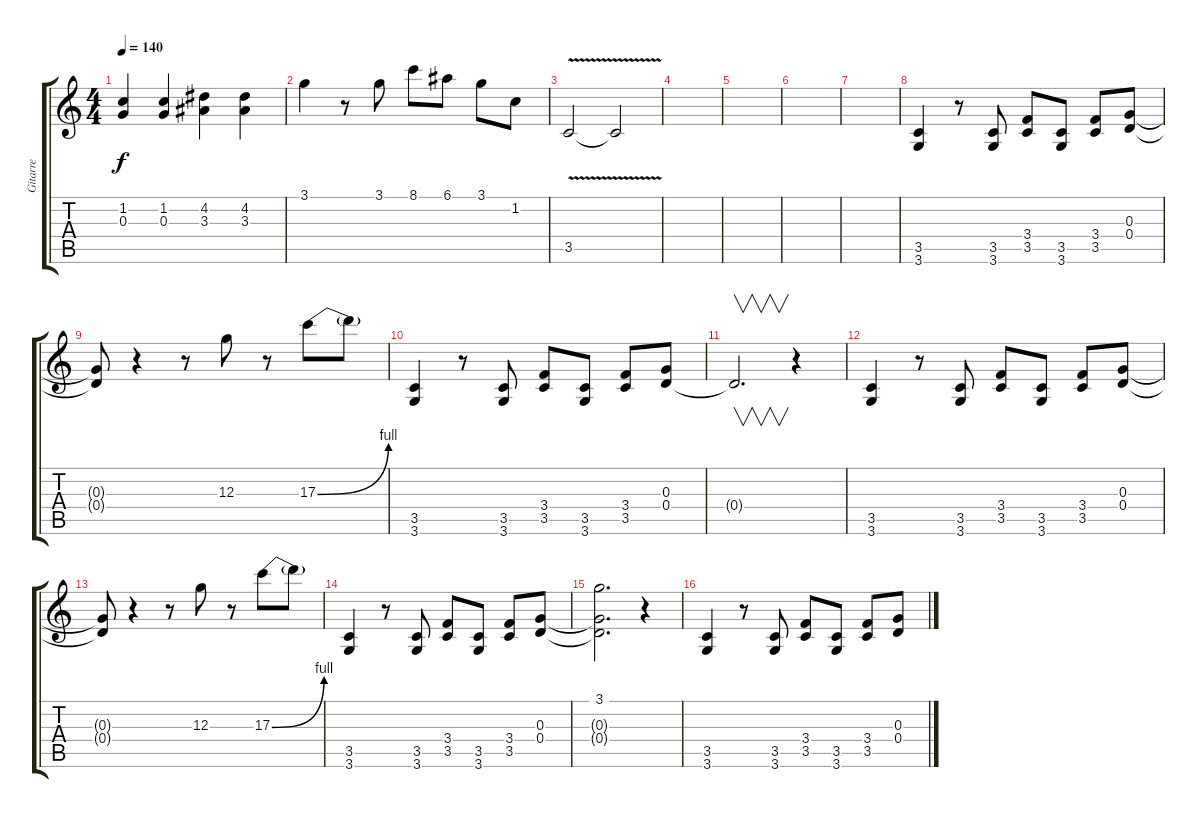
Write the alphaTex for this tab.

\track ("Gitarre" "Gitarre") {instrument distortionguitar}
\staff {score tabs}
\tuning (E4 B3 G3 D3 A2 E2) {hide}
\ts (4 4)
\tempo 140
\clef g2
\ks c
(1.2 0.3).4{dy f} (1.2 0.3).4 (4.2 3.3).4 (4.2 3.3).4 |
3.1.4 r.8 3.1.8 8.1.8 6.1.8 3.1.8 1.2.8 |
3.5{v}.2 3.5{t}.2 |
|
|
|
|
(3.5 3.6).4 r.8 (3.5 3.6).8 (3.4 3.5).8 (3.5 3.6).8 (3.4 3.5).8 (0.3 0.4).8 |
(0.3{t} 0.4{t}).8 r.4 r.8 12.3.8 r.8 17.3{be (bend 0 0 60 4)}.8 17.3{t}.8 |
(3.5 3.6).4 r.8 (3.5 3.6).8 (3.4 3.5).8 (3.5 3.6).8 (3.4 3.5).8 (0.3 0.4).8 |
0.4{t}.2{v d} r.4 |
(3.5 3.6).4 r.8 (3.5 3.6).8 (3.4 3.5).8 (3.5 3.6).8 (3.4 3.5).8 (0.3 0.4).8 |
(0.3{t} 0.4{t}).8 r.4 r.8 12.3.8 r.8 17.3{be (bend 0 0 60 4)}.8 17.3{t}.8 |
(3.5 3.6).4 r.8 (3.5 3.6).8 (3.4 3.5).8 (3.5 3.6).8 (3.4 3.5).8 (0.3 0.4).8 |
(3.1 0.3{t} 0.4{t}).2{d} r.4 |
(3.5 3.6).4 r.8 (3.5 3.6).8 (3.4 3.5).8 (3.5 3.6).8 (3.4 3.5).8 (0.3 0.4).8
